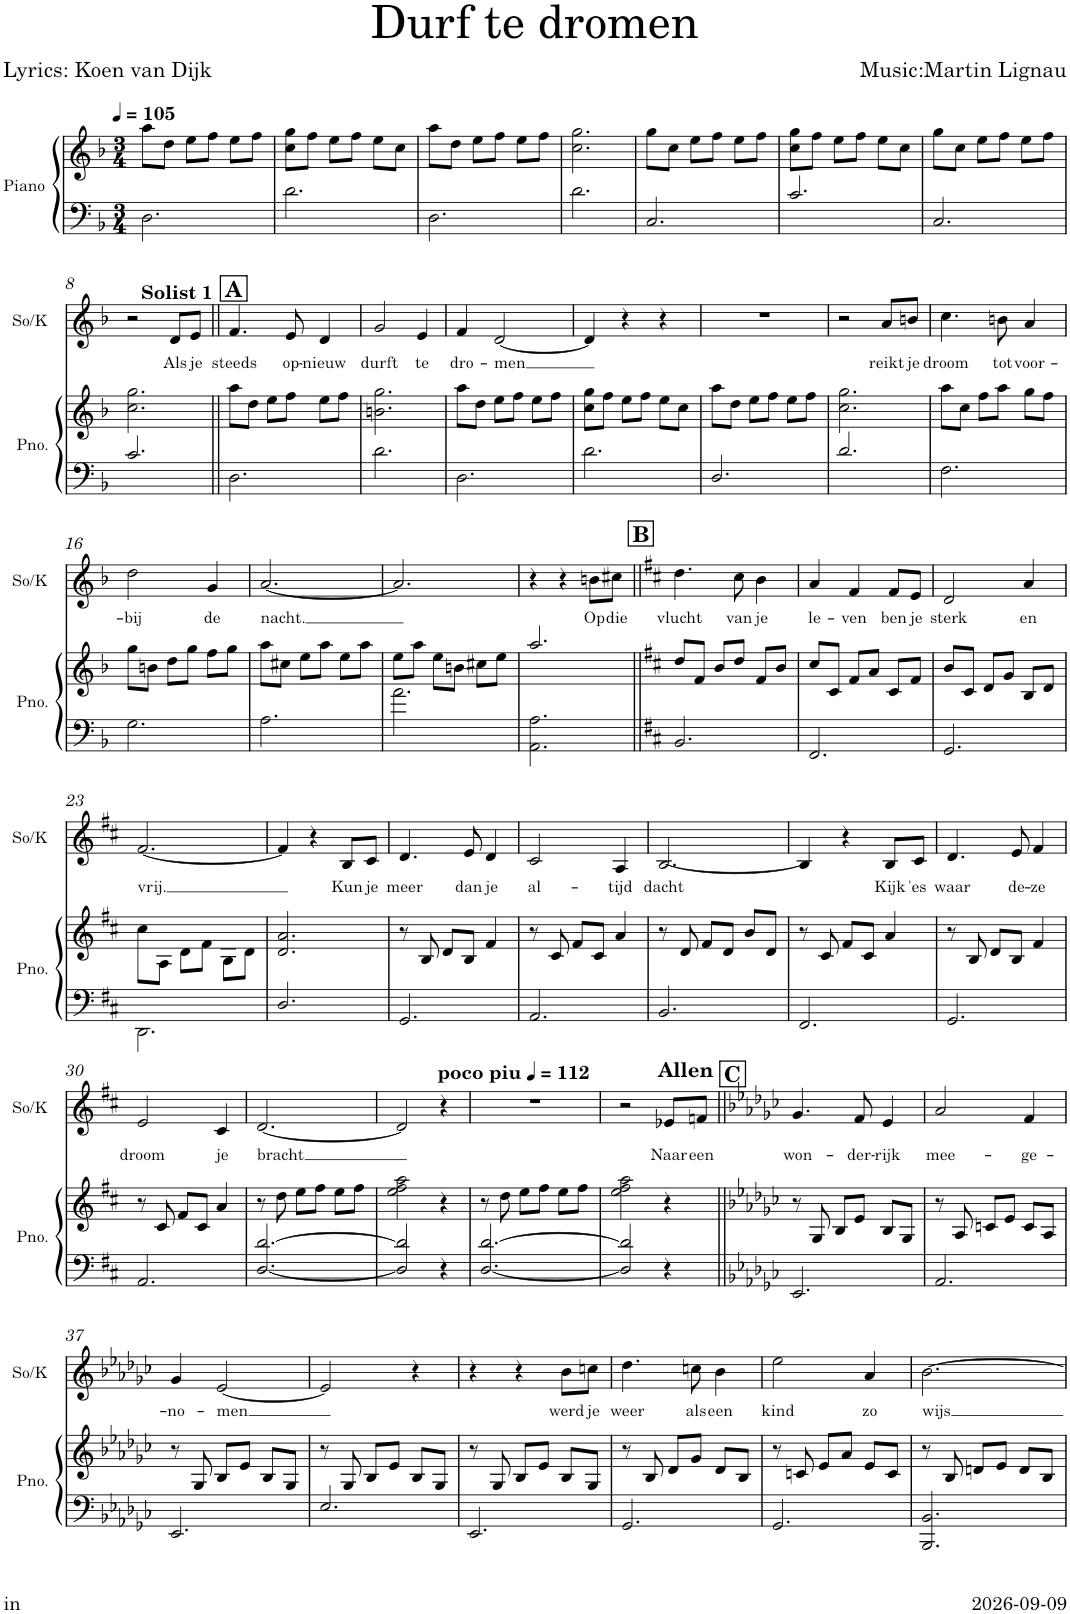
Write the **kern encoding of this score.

**kern	**kern	**kern	**kern	**kern	**kern	**kern	**kern	**text
*part7	*part7	*part6	*part5	*part4	*part3	*part2	*part1	*part1
*staff8	*staff7	*staff6	*staff5	*staff4	*staff3	*staff2	*staff1	*staff1
*I"Piano	*	*I"Bas	*I"Tenor	*I"Alt	*I"Sopraan/Mezzo	*I"Sopraan	*I"Solist/Koor	*
*I'Pno.	*	*I'B.	*I'T.	*I'A.	*	*I'S.	*I'So/K	*
*clefF4	*clefG2	*clefF4	*clefF4	*clefG2	*clefG2	*clefG2	*clefG2	*
*	*	*Trd8c14	*Trd5c9	*Trd5c9	*Trd5c9	*Trd5c9	*Trd5c9	*
*k[b-]	*k[b-]	*k[b-]	*k[b-]	*k[b-]	*k[b-]	*k[b-]	*k[b-]	*
*M3/4	*M3/4	*M3/4	*M3/4	*M3/4	*M3/4	*M3/4	*M3/4	*
*MM105	*MM105	*MM105	*MM105	*MM105	*MM105	*MM105	*MM105	*
=1	=1	=1	=1	=1	=1	=1	=1	=1
2.D\	8aa\L	2.r	2.r	2.r	2.r	2.r	2.r	.
.	8dd\J	.	.	.	.	.	.	.
.	8ee\L	.	.	.	.	.	.	.
.	8ff\J	.	.	.	.	.	.	.
.	8ee\L	.	.	.	.	.	.	.
.	8ff\J	.	.	.	.	.	.	.
=2	=2	=2	=2	=2	=2	=2	=2	=2
2.d\	8cc\ 8gg\L	2.r	2.r	2.r	2.r	2.r	2.r	.
.	8ff\J	.	.	.	.	.	.	.
.	8ee\L	.	.	.	.	.	.	.
.	8ff\J	.	.	.	.	.	.	.
.	8ee\L	.	.	.	.	.	.	.
.	8cc\J	.	.	.	.	.	.	.
=3	=3	=3	=3	=3	=3	=3	=3	=3
2.D\	8aa\L	2.r	2.r	2.r	2.r	2.r	2.r	.
.	8dd\J	.	.	.	.	.	.	.
.	8ee\L	.	.	.	.	.	.	.
.	8ff\J	.	.	.	.	.	.	.
.	8ee\L	.	.	.	.	.	.	.
.	8ff\J	.	.	.	.	.	.	.
=4	=4	=4	=4	=4	=4	=4	=4	=4
2.d\	2.cc\ 2.gg\	2.r	2.r	2.r	2.r	2.r	2.r	.
=5	=5	=5	=5	=5	=5	=5	=5	=5
2.C/	8gg\L	2.r	2.r	2.r	2.r	2.r	2.r	.
.	8cc\J	.	.	.	.	.	.	.
.	8ee\L	.	.	.	.	.	.	.
.	8ff\J	.	.	.	.	.	.	.
.	8ee\L	.	.	.	.	.	.	.
.	8ff\J	.	.	.	.	.	.	.
=6	=6	=6	=6	=6	=6	=6	=6	=6
2.c/	8cc\ 8gg\L	2.r	2.r	2.r	2.r	2.r	2.r	.
.	8ff\J	.	.	.	.	.	.	.
.	8ee\L	.	.	.	.	.	.	.
.	8ff\J	.	.	.	.	.	.	.
.	8ee\L	.	.	.	.	.	.	.
.	8cc\J	.	.	.	.	.	.	.
=7	=7	=7	=7	=7	=7	=7	=7	=7
2.C/	8gg\L	2.r	2.r	2.r	2.r	2.r	2.r	.
.	8cc\J	.	.	.	.	.	.	.
.	8ee\L	.	.	.	.	.	.	.
.	8ff\J	.	.	.	.	.	.	.
.	8ee\L	.	.	.	.	.	.	.
.	8ff\J	.	.	.	.	.	.	.
!!LO:LB:g=z
=8	=8	=8	=8	=8	=8	=8	=8	=8
2.c/	2.cc\ 2.gg\	2.r	2.r	2.r	2.r	2.r	2r	.
!	!	!	!	!	!	!	!LO:TX:a:B:t=Solist 1	!
!	!	!	!	!	!	!	!	!LO:LY:b
.	.	.	.	.	.	.	8d/L	Als
!	!	!	!	!	!	!	!	!LO:LY:b
.	.	.	.	.	.	.	8e/J	je
!!LO:REH:place=s1:a:B:cj:fs=14:t=A
=9||	=9||	=9||	=9||	=9||	=9||	=9||	=9||	=9||
!	!	!	!	!	!	!	!	!LO:LY:b
2.D\	8aa\L	2.r	2.r	2.r	2.r	2.r	4.f/	steeds
.	8dd\J	.	.	.	.	.	.	.
.	8ee\L	.	.	.	.	.	.	.
!	!	!	!	!	!	!	!	!LO:LY:b
.	8ff\J	.	.	.	.	.	8e/	op-
!	!	!	!	!	!	!	!	!LO:LY:b
.	8ee\L	.	.	.	.	.	4d/	-nieuw
.	8ff\J	.	.	.	.	.	.	.
=10	=10	=10	=10	=10	=10	=10	=10	=10
!	!	!	!	!	!	!	!	!LO:LY:b
2.d\	2.bn\ 2.gg\	2.r	2.r	2.r	2.r	2.r	2g/	durft
!	!	!	!	!	!	!	!	!LO:LY:b
.	.	.	.	.	.	.	4e/	te
=11	=11	=11	=11	=11	=11	=11	=11	=11
!	!	!	!	!	!	!	!	!LO:LY:b
2.D\	8aa\L	2.r	2.r	2.r	2.r	2.r	4f/	dro-
.	8dd\J	.	.	.	.	.	.	.
!	!	!	!	!	!	!	!	!LO:LY:b
.	8ee\L	.	.	.	.	.	[<2d/	-men
.	8ff\J	.	.	.	.	.	.	.
.	8ee\L	.	.	.	.	.	.	.
.	8ff\J	.	.	.	.	.	.	.
=12	=12	=12	=12	=12	=12	=12	=12	=12
2.d\	8cc\ 8gg\L	2.r	2.r	2.r	2.r	2.r	4d/]	.
.	8ff\J	.	.	.	.	.	.	.
.	8ee\L	.	.	.	.	.	4r	.
.	8ff\J	.	.	.	.	.	.	.
.	8ee\L	.	.	.	.	.	4r	.
.	8cc\J	.	.	.	.	.	.	.
=13	=13	=13	=13	=13	=13	=13	=13	=13
2.D/	8aa\L	2.r	2.r	2.r	2.r	2.r	2.r	.
.	8dd\J	.	.	.	.	.	.	.
.	8ee\L	.	.	.	.	.	.	.
.	8ff\J	.	.	.	.	.	.	.
.	8ee\L	.	.	.	.	.	.	.
.	8ff\J	.	.	.	.	.	.	.
=14	=14	=14	=14	=14	=14	=14	=14	=14
2.d/	2.cc\ 2.gg\	2.r	2.r	2.r	2.r	2.r	2r	.
!	!	!	!	!	!	!	!	!LO:LY:b
.	.	.	.	.	.	.	8a/L	reikt
!	!	!	!	!	!	!	!	!LO:LY:b
.	.	.	.	.	.	.	8bn/J	je
=15	=15	=15	=15	=15	=15	=15	=15	=15
!	!	!	!	!	!	!	!	!LO:LY:b
2.F\	8aa\L	2.r	2.r	2.r	2.r	2.r	4.cc\	droom
.	8cc\J	.	.	.	.	.	.	.
.	8ff\L	.	.	.	.	.	.	.
!	!	!	!	!	!	!	!	!LO:LY:b
.	8aa\J	.	.	.	.	.	8bn\	tot
!	!	!	!	!	!	!	!	!LO:LY:b
.	8gg\L	.	.	.	.	.	4a/	voor-
.	8ff\J	.	.	.	.	.	.	.
!!LO:LB:g=z
=16	=16	=16	=16	=16	=16	=16	=16	=16
!	!	!	!	!	!	!	!	!LO:LY:b
2.G\	8gg\L	2.r	2.r	2.r	2.r	2.r	2dd\	-bij
.	8bn\J	.	.	.	.	.	.	.
.	8dd\L	.	.	.	.	.	.	.
.	8gg\J	.	.	.	.	.	.	.
!	!	!	!	!	!	!	!	!LO:LY:b
.	8ff\L	.	.	.	.	.	4g/	de
.	8gg\J	.	.	.	.	.	.	.
=17	=17	=17	=17	=17	=17	=17	=17	=17
!	!	!	!	!	!	!	!	!LO:LY:b
2.A\	8aa\L	2.r	2.r	2.r	2.r	2.r	[2.a/	nacht.
.	8cc#X\J	.	.	.	.	.	.	.
.	8ee\L	.	.	.	.	.	.	.
.	8aa\J	.	.	.	.	.	.	.
.	8ee\L	.	.	.	.	.	.	.
.	8aa\J	.	.	.	.	.	.	.
=18	=18	=18	=18	=18	=18	=18	=18	=18
2.a\	8ee\L	2.r	2.r	2.r	2.r	2.r	2.a/]	.
.	8aa\J	.	.	.	.	.	.	.
.	8ee\L	.	.	.	.	.	.	.
.	8bn\J	.	.	.	.	.	.	.
.	8cc#X\L	.	.	.	.	.	.	.
.	8ee\J	.	.	.	.	.	.	.
=19	=19	=19	=19	=19	=19	=19	=19	=19
2.AA\ 2.A\	2.aa/	2.r	2.r	2.r	2.r	2.r	4r	.
.	.	.	.	.	.	.	4r	.
!	!	!	!	!	!	!	!	!LO:LY:b
.	.	.	.	.	.	.	8bn\L	Op
!	!	!	!	!	!	!	!	!LO:LY:b
.	.	.	.	.	.	.	8cc#X\J	die
!!LO:REH:place=s1:a:B:cj:fs=14:t=B
=20||	=20||	=20||	=20||	=20||	=20||	=20||	=20||	=20||
*k[f#c#]	*k[f#c#]	*k[f#c#]	*k[f#c#]	*k[f#c#]	*k[f#c#]	*k[f#c#]	*k[f#c#]	*
!	!	!	!	!	!	!	!	!LO:LY:b
2.BB/	8dd/L	2.r	2.r	2.r	2.r	2.r	4.dd\	vlucht
.	8f#/J	.	.	.	.	.	.	.
.	8b/L	.	.	.	.	.	.	.
!	!	!	!	!	!	!	!	!LO:LY:b
.	8dd/J	.	.	.	.	.	8cc#\	van
!	!	!	!	!	!	!	!	!LO:LY:b
.	8f#/L	.	.	.	.	.	4b\	je
.	8b/J	.	.	.	.	.	.	.
=21	=21	=21	=21	=21	=21	=21	=21	=21
!	!	!	!	!	!	!	!	!LO:LY:b
2.FF#/	8cc#/L	2.r	2.r	2.r	2.r	2.r	4a/	le-
.	8c#/J	.	.	.	.	.	.	.
!	!	!	!	!	!	!	!	!LO:LY:b
.	8f#/L	.	.	.	.	.	4f#/	-ven
.	8a/J	.	.	.	.	.	.	.
!	!	!	!	!	!	!	!	!LO:LY:b
.	8c#/L	.	.	.	.	.	8f#/L	ben
!	!	!	!	!	!	!	!	!LO:LY:b
.	8f#/J	.	.	.	.	.	8e/J	je
=22	=22	=22	=22	=22	=22	=22	=22	=22
!	!	!	!	!	!	!	!	!LO:LY:b
2.GG/	8b/L	2.r	2.r	2.r	2.r	2.r	2d/	sterk
.	8c#/J	.	.	.	.	.	.	.
.	8d/L	.	.	.	.	.	.	.
.	8g/J	.	.	.	.	.	.	.
!	!	!	!	!	!	!	!	!LO:LY:b
.	8B/L	.	.	.	.	.	4a/	en
.	8d/J	.	.	.	.	.	.	.
!!LO:LB:g=z
=23	=23	=23	=23	=23	=23	=23	=23	=23
!	!	!	!	!	!	!	!	!LO:LY:b
2.DD\	8cc#\L	2.r	2.r	2.r	2.r	2.r	[2.f#/	vrij.
.	8A\J	.	.	.	.	.	.	.
.	8d\L	.	.	.	.	.	.	.
.	8f#\J	.	.	.	.	.	.	.
.	8G\L	.	.	.	.	.	.	.
.	8d\J	.	.	.	.	.	.	.
=24	=24	=24	=24	=24	=24	=24	=24	=24
2.D/	2.d/ 2.a/	2.r	2.r	2.r	2.r	2.r	4f#/]	.
.	.	.	.	.	.	.	4r	.
!	!	!	!	!	!	!	!	!LO:LY:b
.	.	.	.	.	.	.	8B/L	Kun
!	!	!	!	!	!	!	!	!LO:LY:b
.	.	.	.	.	.	.	8c#/J	je
=25	=25	=25	=25	=25	=25	=25	=25	=25
!	!	!	!	!	!	!	!	!LO:LY:b
2.GG/	8r	2.r	2.r	2.r	2.r	2.r	4.d/	meer
.	8B/	.	.	.	.	.	.	.
.	8d/L	.	.	.	.	.	.	.
!	!	!	!	!	!	!	!	!LO:LY:b
.	8B/J	.	.	.	.	.	8e/	dan
!	!	!	!	!	!	!	!	!LO:LY:b
.	4f#/	.	.	.	.	.	4d/	je
=26	=26	=26	=26	=26	=26	=26	=26	=26
!	!	!	!	!	!	!	!	!LO:LY:b
2.AA/	8r	2.r	2.r	2.r	2.r	2.r	2c#/	al-
.	8c#/	.	.	.	.	.	.	.
.	8f#/L	.	.	.	.	.	.	.
.	8c#/J	.	.	.	.	.	.	.
!	!	!	!	!	!	!	!	!LO:LY:b
.	4a/	.	.	.	.	.	4A/	-tijd
=27	=27	=27	=27	=27	=27	=27	=27	=27
!	!	!	!	!	!	!	!	!LO:LY:b
2.BB/	8r	2.r	2.r	2.r	2.r	2.r	[2.B/	dacht
.	8d/	.	.	.	.	.	.	.
.	8f#/L	.	.	.	.	.	.	.
.	8d/J	.	.	.	.	.	.	.
.	8b/L	.	.	.	.	.	.	.
.	8d/J	.	.	.	.	.	.	.
=28	=28	=28	=28	=28	=28	=28	=28	=28
2.FF#/	8r	2.r	2.r	2.r	2.r	2.r	4B/]	.
.	8c#/	.	.	.	.	.	.	.
.	8f#/L	.	.	.	.	.	4r	.
.	8c#/J	.	.	.	.	.	.	.
!	!	!	!	!	!	!	!	!LO:LY:b
.	4a/	.	.	.	.	.	8B/L	Kijk
!	!	!	!	!	!	!	!	!LO:LY:b
.	.	.	.	.	.	.	8c#/J	'es
=29	=29	=29	=29	=29	=29	=29	=29	=29
!	!	!	!	!	!	!	!	!LO:LY:b
2.GG/	8r	2.r	2.r	2.r	2.r	2.r	4.d/	waar
.	8B/	.	.	.	.	.	.	.
.	8d/L	.	.	.	.	.	.	.
!	!	!	!	!	!	!	!	!LO:LY:b
.	8B/J	.	.	.	.	.	8e/	de-
!	!	!	!	!	!	!	!	!LO:LY:b
.	4f#/	.	.	.	.	.	4f#/	-ze
!!LO:LB:g=z
=30	=30	=30	=30	=30	=30	=30	=30	=30
!	!	!	!	!	!	!	!	!LO:LY:b
2.AA/	8r	2.r	2.r	2.r	2.r	2.r	2e/	droom
.	8c#/	.	.	.	.	.	.	.
.	8f#/L	.	.	.	.	.	.	.
.	8c#/J	.	.	.	.	.	.	.
!	!	!	!	!	!	!	!	!LO:LY:b
.	4a/	.	.	.	.	.	4c#/	je
=31	=31	=31	=31	=31	=31	=31	=31	=31
!	!	!	!	!	!	!	!	!LO:LY:b
[2.D/ [2.d/	8r	2.r	2.r	2.r	2.r	2.r	[<2.d/	bracht
.	8dd\	.	.	.	.	.	.	.
.	8ee\L	.	.	.	.	.	.	.
.	8ff#\J	.	.	.	.	.	.	.
.	8ee\L	.	.	.	.	.	.	.
.	8ff#\J	.	.	.	.	.	.	.
=32	=32	=32	=32	=32	=32	=32	=32	=32
2D/] 2d/]	2ee\ 2ff#\ 2aa\	2.r	2.r	2.r	2.r	2.r	2d/]	.
4r	4r	.	.	.	.	.	4r	.
=33	=33	=33	=33	=33	=33	=33	=33	=33
*	*	*	*	*	*	*	*MM112	*
!	!	!	!	!	!	!	!LO:TX:a:B:t=poco piu	!
[2.D/ [2.d/	8r	2.r	2.r	2.r	2.r	2.r	2.r	.
.	8dd\	.	.	.	.	.	.	.
.	8ee\L	.	.	.	.	.	.	.
.	8ff#\J	.	.	.	.	.	.	.
.	8ee\L	.	.	.	.	.	.	.
.	8ff#\J	.	.	.	.	.	.	.
=34	=34	=34	=34	=34	=34	=34	=34	=34
2D/] 2d/]	2ee\ 2ff#\ 2aa\	2.r	2.r	2.r	2.r	2.r	2r	.
!	!	!	!	!	!	!	!LO:TX:a:B:t=Allen	!
!	!	!	!	!	!	!	!	!LO:LY:b
4r	4r	.	.	.	.	.	8e-X/L	Naar
!	!	!	!	!	!	!	!	!LO:LY:b
.	.	.	.	.	.	.	8fn/J	een
!!LO:REH:place=s1:a:B:cj:fs=14:t=C
=35||	=35||	=35||	=35||	=35||	=35||	=35||	=35||	=35||
*k[b-e-a-d-g-c-]	*k[b-e-a-d-g-c-]	*k[b-e-a-d-g-c-]	*k[b-e-a-d-g-c-]	*k[b-e-a-d-g-c-]	*k[b-e-a-d-g-c-]	*k[b-e-a-d-g-c-]	*k[b-e-a-d-g-c-]	*
!	!	!	!	!	!	!	!	!LO:LY:b
2.EE-/	8r	2.r	2.r	2.r	2.r	2.r	4.g-/	won-
.	8G-/	.	.	.	.	.	.	.
.	8B-/L	.	.	.	.	.	.	.
!	!	!	!	!	!	!	!	!LO:LY:b
.	8e-/J	.	.	.	.	.	8f/	-der-
!	!	!	!	!	!	!	!	!LO:LY:b
.	8B-/L	.	.	.	.	.	4e-/	-rijk
.	8G-/J	.	.	.	.	.	.	.
=36	=36	=36	=36	=36	=36	=36	=36	=36
!	!	!	!	!	!	!	!	!LO:LY:b
2.AA-/	8r	2.r	2.r	2.r	2.r	2.r	2a-/	mee-
.	8A-/	.	.	.	.	.	.	.
.	8cn/L	.	.	.	.	.	.	.
.	8e-/J	.	.	.	.	.	.	.
!	!	!	!	!	!	!	!	!LO:LY:b
.	8c/L	.	.	.	.	.	4f/	-ge-
.	8A-/J	.	.	.	.	.	.	.
!!LO:LB:g=z
=37	=37	=37	=37	=37	=37	=37	=37	=37
!	!	!	!	!	!	!	!	!LO:LY:b
2.EE-/	8r	2.r	2.r	2.r	2.r	2.r	4g-/	-no-
.	8G-/	.	.	.	.	.	.	.
!	!	!	!	!	!	!	!	!LO:LY:b
.	8B-/L	.	.	.	.	.	[<2e-/	-men
.	8e-/J	.	.	.	.	.	.	.
.	8B-/L	.	.	.	.	.	.	.
.	8G-/J	.	.	.	.	.	.	.
=38	=38	=38	=38	=38	=38	=38	=38	=38
2.E-/	8r	2.r	2.r	2.r	2.r	2.r	2e-/]	.
.	8G-/	.	.	.	.	.	.	.
.	8B-/L	.	.	.	.	.	.	.
.	8e-/J	.	.	.	.	.	.	.
.	8B-/L	.	.	.	.	.	4r	.
.	8G-/J	.	.	.	.	.	.	.
=39	=39	=39	=39	=39	=39	=39	=39	=39
2.EE-/	8r	2.r	2.r	2.r	2.r	2.r	4r	.
.	8G-/	.	.	.	.	.	.	.
.	8B-/L	.	.	.	.	.	4r	.
.	8e-/J	.	.	.	.	.	.	.
!	!	!	!	!	!	!	!	!LO:LY:b
.	8B-/L	.	.	.	.	.	8b-\L	werd
!	!	!	!	!	!	!	!	!LO:LY:b
.	8G-/J	.	.	.	.	.	8ccn\J	je
=40	=40	=40	=40	=40	=40	=40	=40	=40
!	!	!	!	!	!	!	!	!LO:LY:b
2.GG-/	8r	2.r	2.r	2.r	2.r	2.r	4.dd-\	weer
.	8B-/	.	.	.	.	.	.	.
.	8d-/L	.	.	.	.	.	.	.
!	!	!	!	!	!	!	!	!LO:LY:b
.	8g-/J	.	.	.	.	.	8ccn\	als
!	!	!	!	!	!	!	!	!LO:LY:b
.	8d-/L	.	.	.	.	.	4b-\	een
.	8B-/J	.	.	.	.	.	.	.
=41	=41	=41	=41	=41	=41	=41	=41	=41
!	!	!	!	!	!	!	!	!LO:LY:b
2.GG-/	8r	2.r	2.r	2.r	2.r	2.r	2ee-\	kind
.	8cn/	.	.	.	.	.	.	.
.	8e-/L	.	.	.	.	.	.	.
.	8a-/J	.	.	.	.	.	.	.
!	!	!	!	!	!	!	!	!LO:LY:b
.	8e-/L	.	.	.	.	.	4a-/	zo
.	8c/J	.	.	.	.	.	.	.
=42	=42	=42	=42	=42	=42	=42	=42	=42
!	!	!	!	!	!	!	!	!LO:LY:b
2.BBB-/ 2.BB-/	8r	2.r	2.r	2.r	2.r	2.r	[2.b-\	wijs
.	8B-/	.	.	.	.	.	.	.
.	8dn/L	.	.	.	.	.	.	.
.	8e-/J	.	.	.	.	.	.	.
.	8d/L	.	.	.	.	.	.	.
.	8B-/J	.	.	.	.	.	.	.
=	=	=	=	=	=	=	=	=
*-	*-	*-	*-	*-	*-	*-	*-	*-
